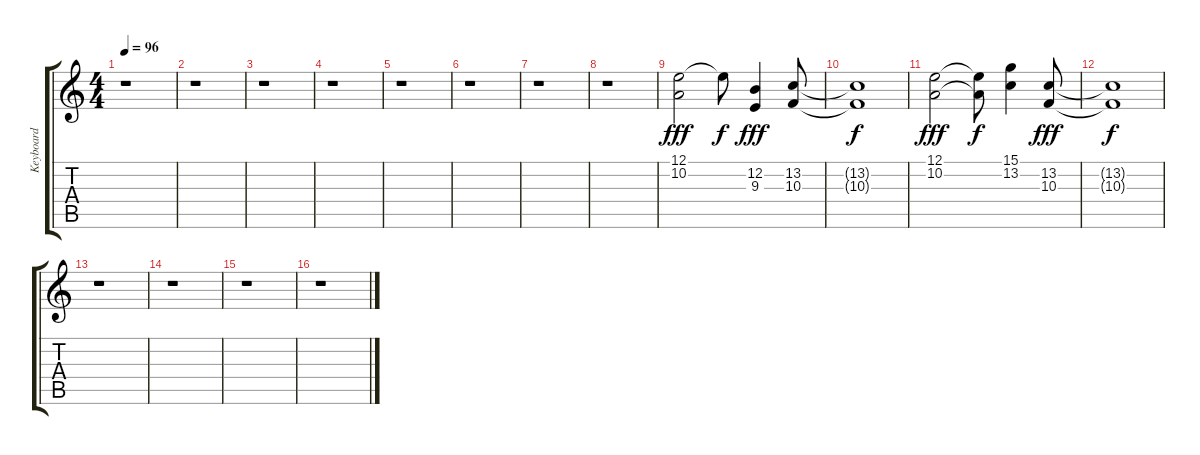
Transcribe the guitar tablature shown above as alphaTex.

\track ("Keyboard" "Keyboard") {instrument reedorgan}
\staff {score tabs}
\tuning (E4 B3 G3 D3 A2 E2) {hide}
\ts (4 4)
\tempo 96
\clef g2
\ks c
r.1{dy f} |
r.1 |
r.1 |
r.1 |
r.1 |
r.1 |
r.1 |
r.1 |
(12.1 10.2).2{dy fff} 12.1{t}.8{dy f} (12.2 9.3).4{dy fff} (13.2 10.3).8 |
(13.2{t} 10.3{t}).1{dy f} |
(12.1 10.2).2{dy fff} (12.1{t} 10.2{t}).8{dy f} (15.1 13.2).4 (13.2 10.3).8{dy fff} |
(13.2{t} 10.3{t}).1{dy f} |
r.1 |
r.1 |
r.1 |
r.1
